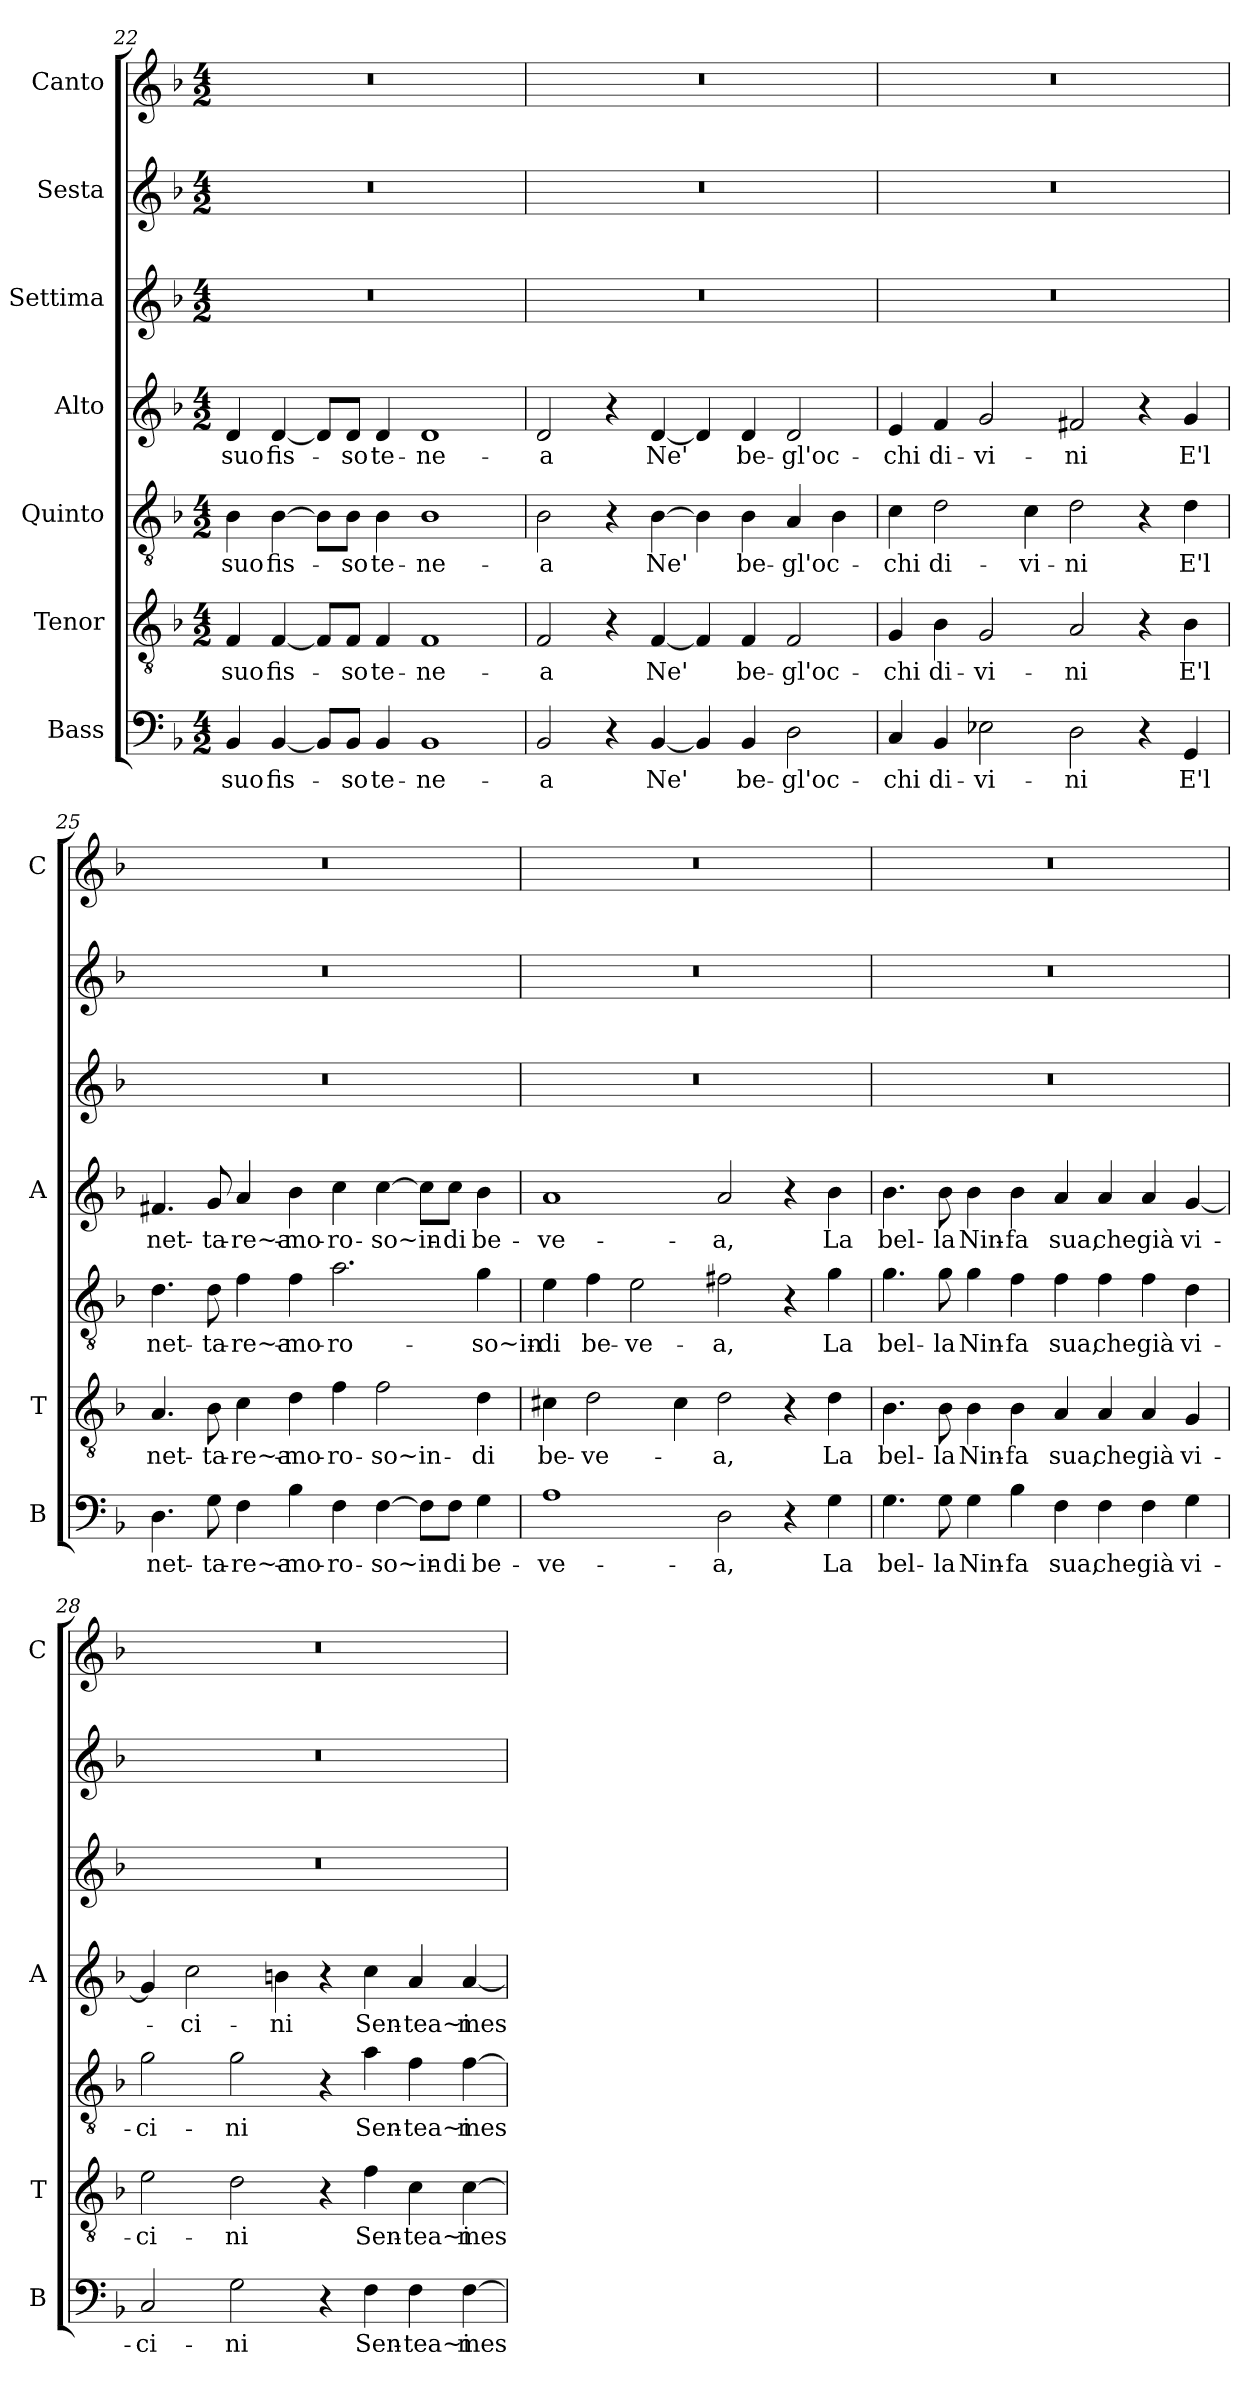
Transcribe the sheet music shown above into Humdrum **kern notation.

**kern	**text	**kern	**text	**kern	**text	**kern	**text	**kern	**kern	**kern
*part7	*part7	*part6	*part6	*part5	*part5	*part4	*part4	*part3	*part2	*part1
*staff7	*staff7	*staff6	*staff6	*staff5	*staff5	*staff4	*staff4	*staff3	*staff2	*staff1
*I"Bass	*	*I"Tenor	*	*I"Quinto	*	*I"Alto	*	*I"Settima	*I"Sesta	*I"Canto
*I'B	*	*I'T	*	*	*	*I'A	*	*	*	*I'C
!!LO:LB:g=z
*clefF4	*	*clefGv2	*	*clefGv2	*	*clefG2	*	*clefG2	*clefG2	*clefG2
*k[b-]	*	*k[b-]	*	*k[b-]	*	*k[b-]	*	*k[b-]	*k[b-]	*k[b-]
*F:	*	*F:	*	*F:	*	*F:	*	*F:	*F:	*F:
*M4/2	*	*M4/2	*	*M4/2	*	*M4/2	*	*M4/2	*M4/2	*M4/2
=22	=22	=22	=22	=22	=22	=22	=22	=22	=22	=22
4BB-/	suo	4F/	suo	4B-\	suo	4d/	suo	0r	0r	0r
[4BB-/	fis-	[4F/	fis-	[4B-\	fis-	[4d/	fis-	.	.	.
8BB-/L]	.	8F/L]	.	8B-\L]	.	8d/L]	.	.	.	.
8BB-/J	-so	8F/J	-so	8B-\J	-so	8d/J	-so	.	.	.
4BB-/	te-	4F/	te-	4B-\	te-	4d/	te-	.	.	.
1BB-	-ne-	1F	-ne-	1B-	-ne-	1d	-ne-	.	.	.
=23	=23	=23	=23	=23	=23	=23	=23	=23	=23	=23
2BB-/	-a	2F/	-a	2B-\	-a	2d/	-a	0r	0r	0r
4r	.	4r	.	4r	.	4r	.	.	.	.
[4BB-/	Ne'	[4F/	Ne'	[4B-\	Ne'	[4d/	Ne'	.	.	.
4BB-/]	.	4F/]	.	4B-\]	.	4d/]	.	.	.	.
4BB-/	be-	4F/	be-	4B-\	be-	4d/	be-	.	.	.
2D\	-gl'oc-	2F/	-gl'oc-	4A/	-gl'oc-	2d/	-gl'oc-	.	.	.
.	.	.	.	4B-\	.	.	.	.	.	.
=24	=24	=24	=24	=24	=24	=24	=24	=24	=24	=24
4C/	-chi	4G/	-chi	4c\	-chi	4e/	-chi	0r	0r	0r
4BB-/	di-	4B-\	di-	2d\	di-	4f/	di-	.	.	.
2E-X\	-vi-	2G/	-vi-	.	.	2g/	-vi-	.	.	.
.	.	.	.	4c\	-vi-	.	.	.	.	.
2D\	-ni	2A/	-ni	2d\	-ni	2f#X/	-ni	.	.	.
4r	.	4r	.	4r	.	4r	.	.	.	.
4GG/	E'l	4B-\	E'l	4d\	E'l	4g/	E'l	.	.	.
!!LO:PB:g=z
=25	=25	=25	=25	=25	=25	=25	=25	=25	=25	=25
4.D\	net-	4.A/	net-	4.d\	net-	4.f#X/	net-	0r	0r	0r
8G\	-ta-	8B-\	-ta-	8d\	-ta-	8g/	-ta-	.	.	.
4F\	-re~a-	4c\	-re~a-	4f\	-re~a-	4a/	-re~a-	.	.	.
4B-\	-mo-	4d\	-mo-	4f\	-mo-	4b-\	-mo-	.	.	.
4F\	-ro-	4f\	-ro-	2.a\	-ro-	4cc\	-ro-	.	.	.
[4F\	-so~in-	2f\	-so~in-	.	.	[4cc\	-so~in-	.	.	.
8F\L]	.	.	.	.	.	8cc\L]	.	.	.	.
8F\J	-di	.	.	.	.	8cc\J	-di	.	.	.
4G\	be-	4d\	-di	4g\	-so~in-	4b-\	be-	.	.	.
=26	=26	=26	=26	=26	=26	=26	=26	=26	=26	=26
1A	-ve-	4c#X\	be-	4e\	-di	1a	-ve-	0r	0r	0r
.	.	2d\	-ve-	4f\	be-	.	.	.	.	.
.	.	.	.	2e\	-ve-	.	.	.	.	.
.	.	4c#\	.	.	.	.	.	.	.	.
2D\	-a,	2d\	-a,	2f#X\	-a,	2a/	-a,	.	.	.
4r	.	4r	.	4r	.	4r	.	.	.	.
4G\	La	4d\	La	4g\	La	4b-\	La	.	.	.
=27	=27	=27	=27	=27	=27	=27	=27	=27	=27	=27
4.G\	bel-	4.B-\	bel-	4.g\	bel-	4.b-\	bel-	0r	0r	0r
8G\	-la	8B-\	-la	8g\	-la	8b-\	-la	.	.	.
4G\	Nin-	4B-\	Nin-	4g\	Nin-	4b-\	Nin-	.	.	.
4B-\	-fa	4B-\	-fa	4f\	-fa	4b-\	-fa	.	.	.
4F\	sua,	4A/	sua,	4f\	sua,	4a/	sua,	.	.	.
4F\	che	4A/	che	4f\	che	4a/	che	.	.	.
4F\	già	4A/	già	4f\	già	4a/	già	.	.	.
4G\	vi-	4G/	vi-	4d\	vi-	[4g/	vi-	.	.	.
!!LO:LB:g=z
=28	=28	=28	=28	=28	=28	=28	=28	=28	=28	=28
2C/	-ci-	2e\	-ci-	2g\	-ci-	4g/]	.	0r	0r	0r
.	.	.	.	.	.	2cc\	-ci-	.	.	.
2G\	-ni	2d\	-ni	2g\	-ni	.	.	.	.	.
.	.	.	.	.	.	4bn\	-ni	.	.	.
4r	.	4r	.	4r	.	4r	.	.	.	.
4F\	Sen-	4f\	Sen-	4a\	Sen-	4cc\	Sen-	.	.	.
4F\	-tea~i	4c\	-tea~i	4f\	-tea~i	4a/	-tea~i	.	.	.
[4F\	mes-	[4c\	mes-	[4f\	mes-	[4a/	mes-	.	.	.
=	=	=	=	=	=	=	=	=	=	=
*-	*-	*-	*-	*-	*-	*-	*-	*-	*-	*-
